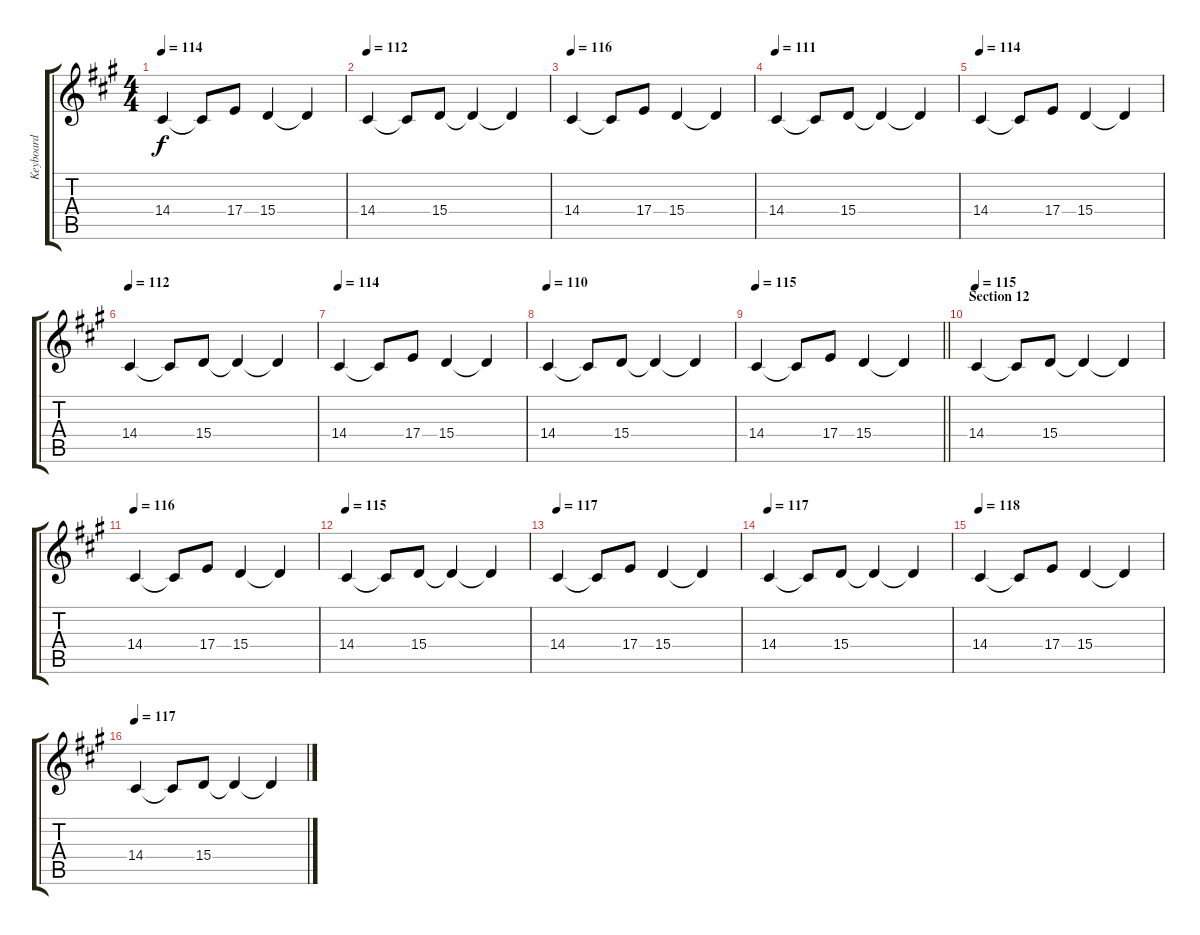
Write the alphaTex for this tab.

\track ("Keyboard" "Keyboard") {instrument pad2warm}
\staff {score tabs}
\tuning (B3 Ab3 E3 B2 Gb2 B1) {hide}
\ts (4 4)
\tempo 114
\clef g2
\ks f#minor
14.4.4{dy f} 14.4{t}.8 17.4.8 15.4.4 15.4{t}.4 |
\tempo 112
14.4.4 14.4{t}.8 15.4.8 15.4{t}.4 15.4{t}.4 |
\tempo 116
14.4.4 14.4{t}.8 17.4.8 15.4.4 15.4{t}.4 |
\tempo 111
14.4.4 14.4{t}.8 15.4.8 15.4{t}.4 15.4{t}.4 |
\tempo 114
14.4.4 14.4{t}.8 17.4.8 15.4.4 15.4{t}.4 |
\tempo 112
14.4.4 14.4{t}.8 15.4.8 15.4{t}.4 15.4{t}.4 |
\tempo 114
14.4.4 14.4{t}.8 17.4.8 15.4.4 15.4{t}.4 |
\tempo 110
14.4.4 14.4{t}.8 15.4.8 15.4{t}.4 15.4{t}.4 |
\tempo 115
\barLineRight lightlight
14.4.4 14.4{t}.8 17.4.8 15.4.4 15.4{t}.4 |
\section ("" "Section 12")
\tempo 115
14.4.4 14.4{t}.8 15.4.8 15.4{t}.4 15.4{t}.4 |
\tempo 116
14.4.4 14.4{t}.8 17.4.8 15.4.4 15.4{t}.4 |
\tempo 115
14.4.4 14.4{t}.8 15.4.8 15.4{t}.4 15.4{t}.4 |
\tempo 117
14.4.4 14.4{t}.8 17.4.8 15.4.4 15.4{t}.4 |
\tempo 117
14.4.4 14.4{t}.8 15.4.8 15.4{t}.4 15.4{t}.4 |
\tempo 118
14.4.4 14.4{t}.8 17.4.8 15.4.4 15.4{t}.4 |
\tempo 117
14.4.4 14.4{t}.8 15.4.8 15.4{t}.4 15.4{t}.4
